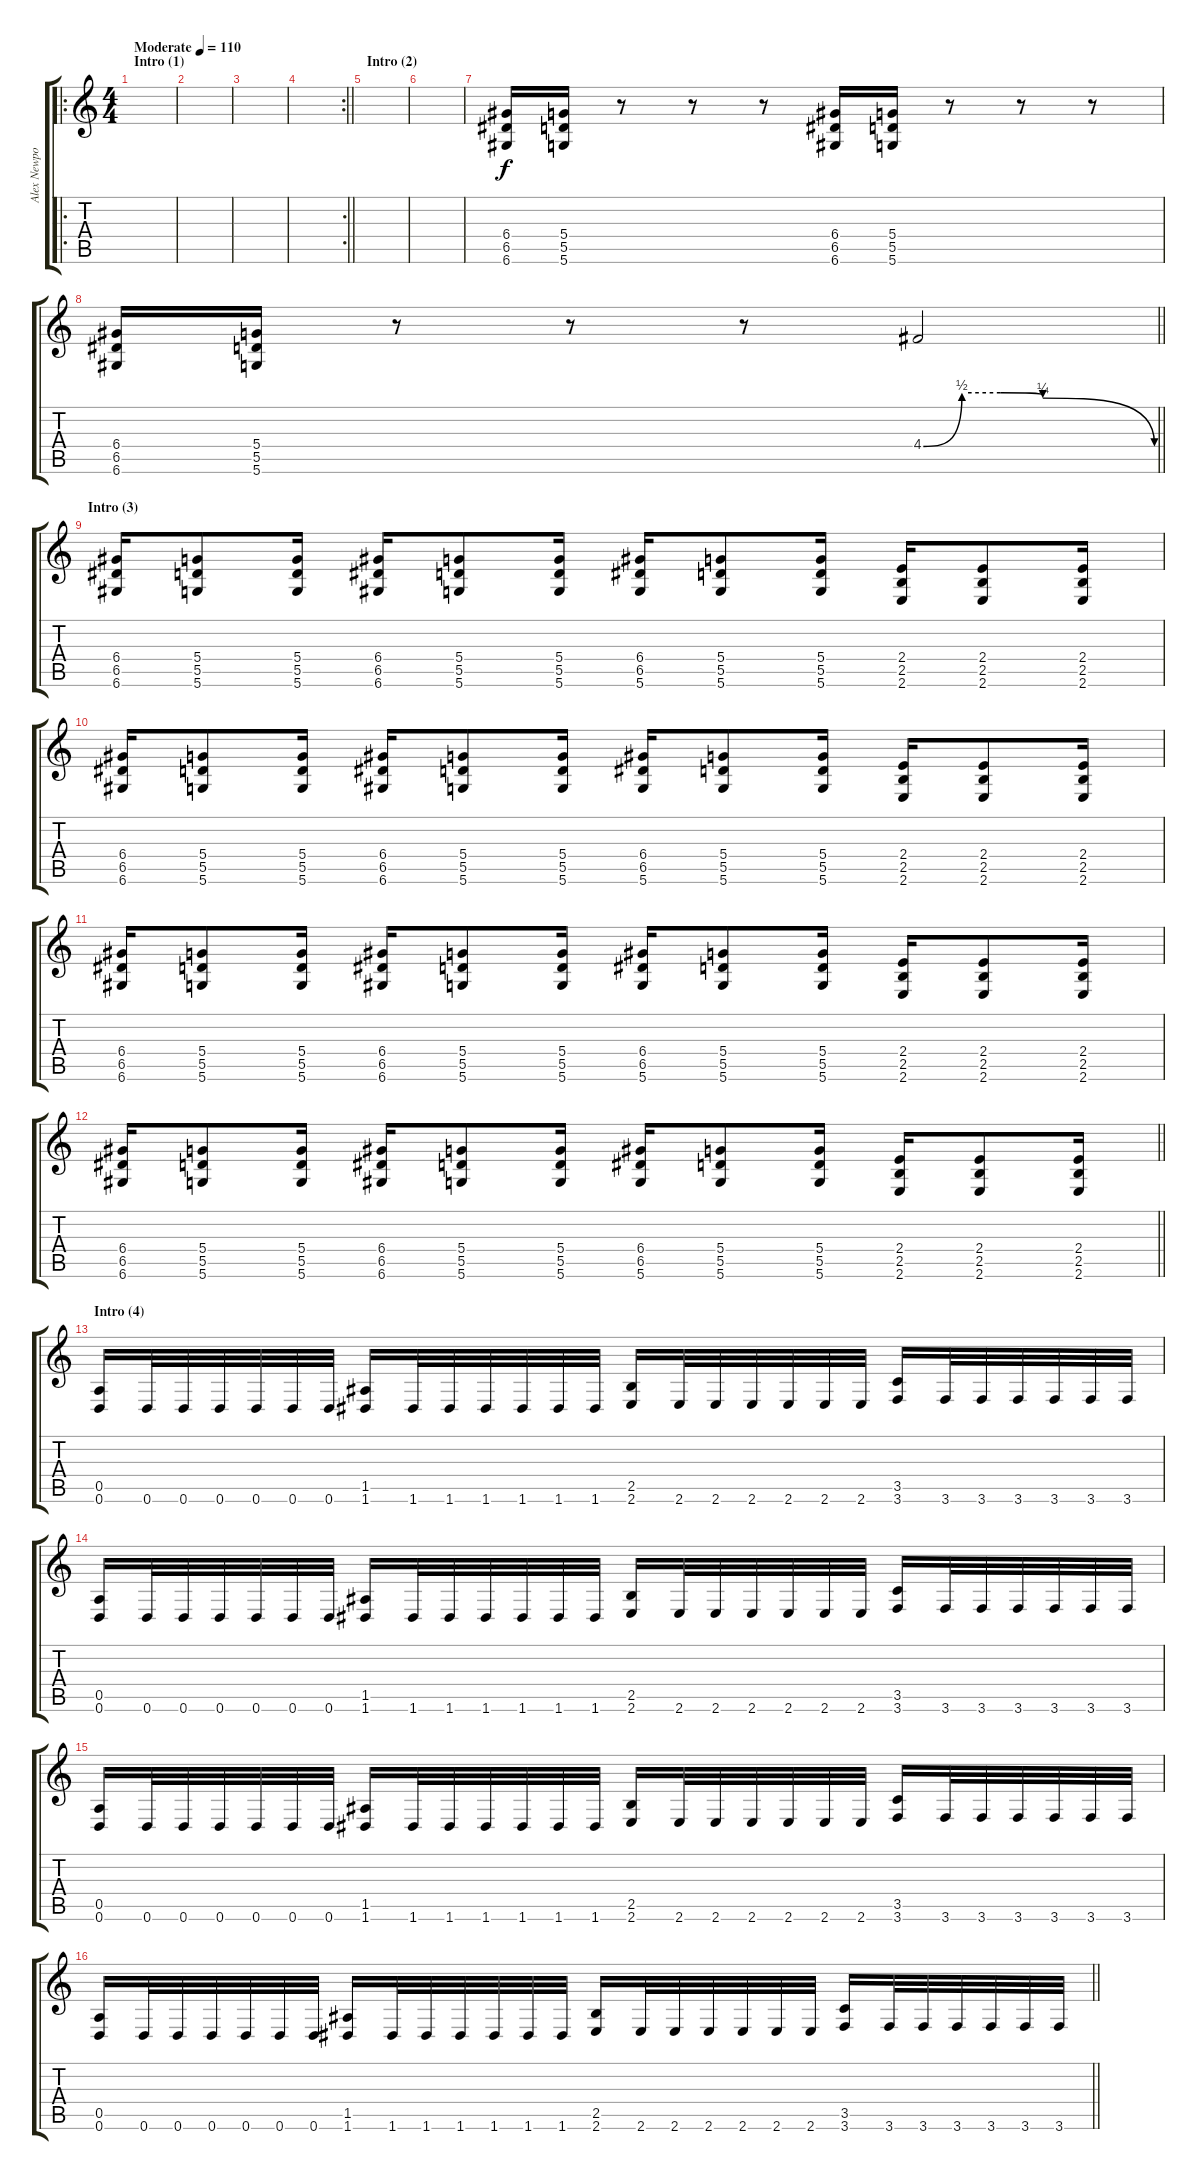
\track ("Alex Newport" "Alex Newpo") {instrument distortionguitar}
\staff {score tabs}
\tuning (E4 B3 G3 D3 A2 D2) {hide}
\ro
\ts (4 4)
\section ("" "Intro (1)")
\tempo (110 "Moderate")
\clef g2
\ks c
|
|
|
\rc 2
\barLineRight lightlight
|
\section ("" "Intro (2)")
|
|
(6.4 6.5 6.6).16 (5.4 5.5 5.6).16 r.8 r.8 r.8 (6.4 6.5 6.6).16 (5.4 5.5 5.6).16 r.8 r.8 r.8 |
\barLineRight lightlight
(6.4 6.5 6.6).16 (5.4 5.5 5.6).16 r.8 r.8 r.8 4.4{be (custom 0 0 10 2 20 2 31 1 60 0)}.2 |
\section ("" "Intro (3)")
(6.4 6.5 6.6).16 (5.4 5.5 5.6).8 (5.4 5.5 5.6).16 (6.4 6.5 6.6).16 (5.4 5.5 5.6).8 (5.4 5.5 5.6).16 (6.4 6.5 5.6).16 (5.4 5.5 5.6).8 (5.4 5.5 5.6).16 (2.4 2.5 2.6).16 (2.4 2.5 2.6).8 (2.4 2.5 2.6).16 |
(6.4 6.5 6.6).16 (5.4 5.5 5.6).8 (5.4 5.5 5.6).16 (6.4 6.5 6.6).16 (5.4 5.5 5.6).8 (5.4 5.5 5.6).16 (6.4 6.5 5.6).16 (5.4 5.5 5.6).8 (5.4 5.5 5.6).16 (2.4 2.5 2.6).16 (2.4 2.5 2.6).8 (2.4 2.5 2.6).16 |
(6.4 6.5 6.6).16 (5.4 5.5 5.6).8 (5.4 5.5 5.6).16 (6.4 6.5 6.6).16 (5.4 5.5 5.6).8 (5.4 5.5 5.6).16 (6.4 6.5 5.6).16 (5.4 5.5 5.6).8 (5.4 5.5 5.6).16 (2.4 2.5 2.6).16 (2.4 2.5 2.6).8 (2.4 2.5 2.6).16 |
\barLineRight lightlight
(6.4 6.5 6.6).16 (5.4 5.5 5.6).8 (5.4 5.5 5.6).16 (6.4 6.5 6.6).16 (5.4 5.5 5.6).8 (5.4 5.5 5.6).16 (6.4 6.5 5.6).16 (5.4 5.5 5.6).8 (5.4 5.5 5.6).16 (2.4 2.5 2.6).16 (2.4 2.5 2.6).8 (2.4 2.5 2.6).16 |
\section ("" "Intro (4)")
(0.5 0.6).16 0.6.32 0.6.32 0.6.32 0.6.32 0.6.32 0.6.32 (1.5 1.6).16 1.6.32 1.6.32 1.6.32 1.6.32 1.6.32 1.6.32 (2.5 2.6).16 2.6.32 2.6.32 2.6.32 2.6.32 2.6.32 2.6.32 (3.5 3.6).16 3.6.32 3.6.32 3.6.32 3.6.32 3.6.32 3.6.32 |
(0.5 0.6).16 0.6.32 0.6.32 0.6.32 0.6.32 0.6.32 0.6.32 (1.5 1.6).16 1.6.32 1.6.32 1.6.32 1.6.32 1.6.32 1.6.32 (2.5 2.6).16 2.6.32 2.6.32 2.6.32 2.6.32 2.6.32 2.6.32 (3.5 3.6).16 3.6.32 3.6.32 3.6.32 3.6.32 3.6.32 3.6.32 |
(0.5 0.6).16 0.6.32 0.6.32 0.6.32 0.6.32 0.6.32 0.6.32 (1.5 1.6).16 1.6.32 1.6.32 1.6.32 1.6.32 1.6.32 1.6.32 (2.5 2.6).16 2.6.32 2.6.32 2.6.32 2.6.32 2.6.32 2.6.32 (3.5 3.6).16 3.6.32 3.6.32 3.6.32 3.6.32 3.6.32 3.6.32 |
\barLineRight lightlight
(0.5 0.6).16 0.6.32 0.6.32 0.6.32 0.6.32 0.6.32 0.6.32 (1.5 1.6).16 1.6.32 1.6.32 1.6.32 1.6.32 1.6.32 1.6.32 (2.5 2.6).16 2.6.32 2.6.32 2.6.32 2.6.32 2.6.32 2.6.32 (3.5 3.6).16 3.6.32 3.6.32 3.6.32 3.6.32 3.6.32 3.6.32
